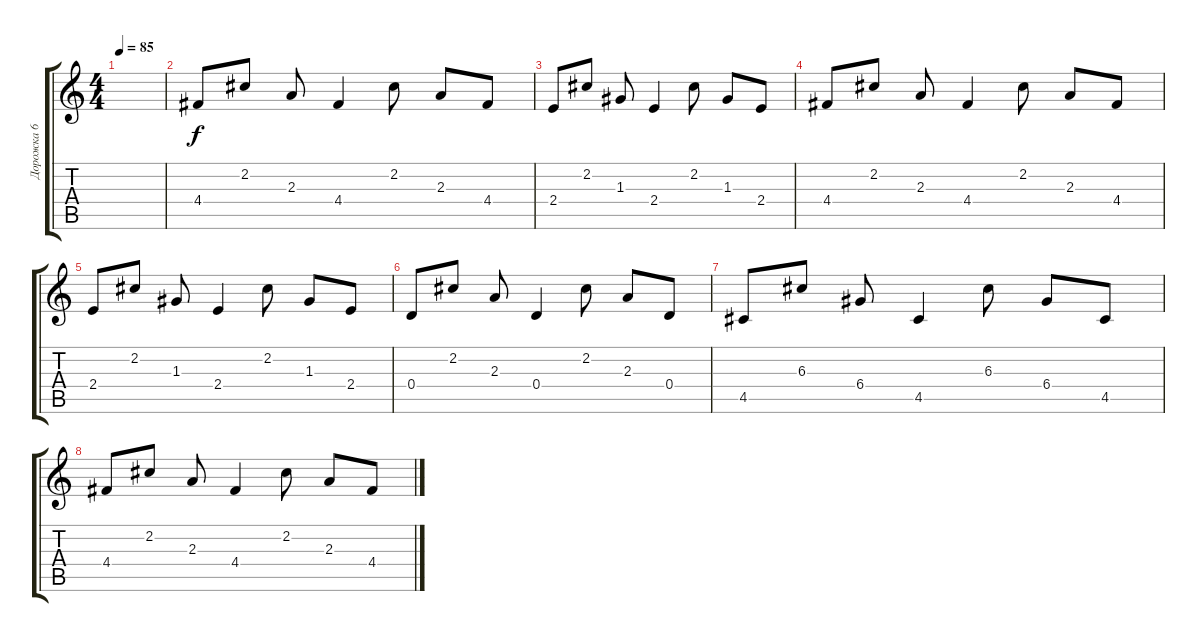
\track ("Дорожка 6" "Дорожка 6") {instrument acousticguitarnylon}
\staff {score tabs}
\tuning (E4 B3 G3 D3 A2 E2) {hide}
\ts (4 4)
\tempo 85
\clef g2
\ks c
|
4.4.8{volume 15} 2.2.8 2.3.8 4.4.4 2.2.8 2.3.8 4.4.8 |
2.4.8 2.2.8 1.3.8 2.4.4 2.2.8 1.3.8 2.4.8 |
4.4.8 2.2.8 2.3.8 4.4.4 2.2.8 2.3.8 4.4.8 |
2.4.8 2.2.8 1.3.8 2.4.4 2.2.8 1.3.8 2.4.8 |
0.4.8 2.2.8 2.3.8 0.4.4 2.2.8 2.3.8 0.4.8 |
4.5.8 6.3.8 6.4.8 4.5.4 6.3.8 6.4.8 4.5.8 |
4.4.8{volume 15} 2.2.8 2.3.8 4.4.4 2.2.8 2.3.8 4.4.8
